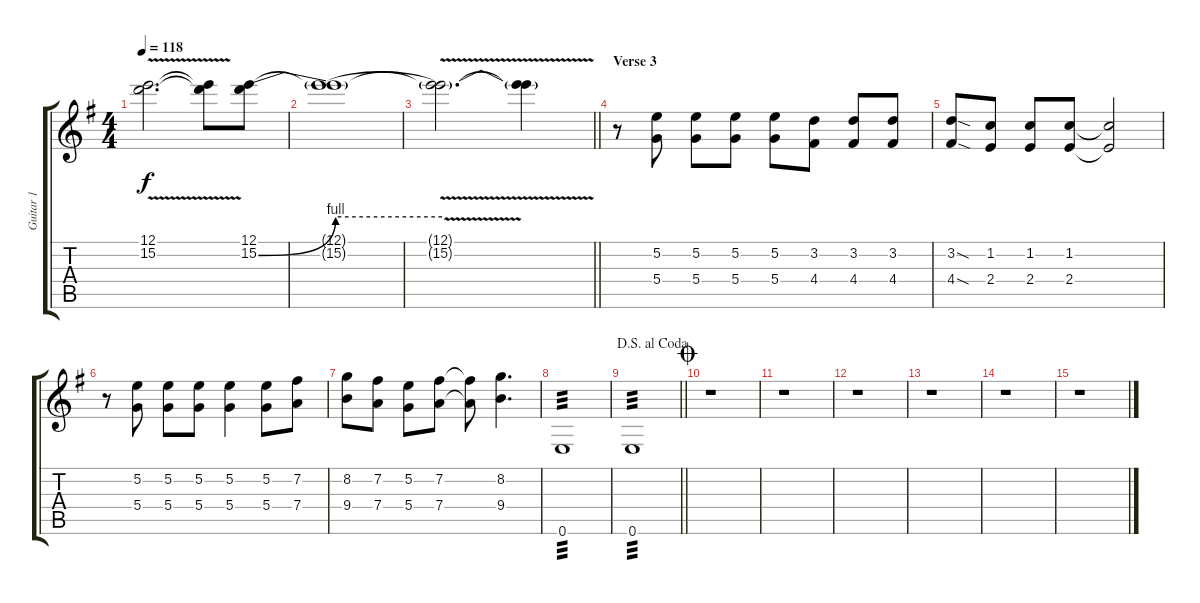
\track ("Guitar 1" "Guitar 1") {instrument distortionguitar}
\staff {score tabs}
\tuning (E4 B3 G3 D3 A2 E2) {hide}
\ts (4 4)
\tempo 118
\clef g2
\ks g
(12.1{v t} 15.2{v t}).2{d dy f} (12.1{v t} 15.2{v t}).8 (12.1 15.2{be (bend 0 0 60 4)}).8 |
(12.1{t} 15.2{be (hold 0 4 60 4) t}).1 |
\barLineRight lightlight
(12.1{v t} 15.2{v t}).2{d} (12.1{v t} 15.2{v t}).4 |
\section ("" "Verse 3")
r.8 (5.2 5.4).8 (5.2 5.4).8 (5.2 5.4).8 (5.2 5.4).8 (3.2 4.4).8 (3.2 4.4).8 (3.2 4.4).8 |
(3.2{sod} 4.4{sod}).8 (1.2 2.4).8 (1.2 2.4).8 (1.2 2.4).8 (1.2{t} 2.4{t}).2 |
r.8 (5.2 5.4).8 (5.2 5.4).8 (5.2 5.4).8 (5.2 5.4).4 (5.2 5.4).8 (7.2 7.4).8 |
(8.2 9.4).8 (7.2 7.4).8 (5.2 5.4).8 (7.2 7.4).8 (7.2{t} 7.4{t}).8 (8.2 9.4).4{d} |
0.6.1{tp 3} |
\jump dalsegnoalcoda
\barLineRight lightlight
0.6.1{tp 3} |
\jump coda
r.1 |
r.1 |
r.1 |
r.1 |
r.1 |
r.1
